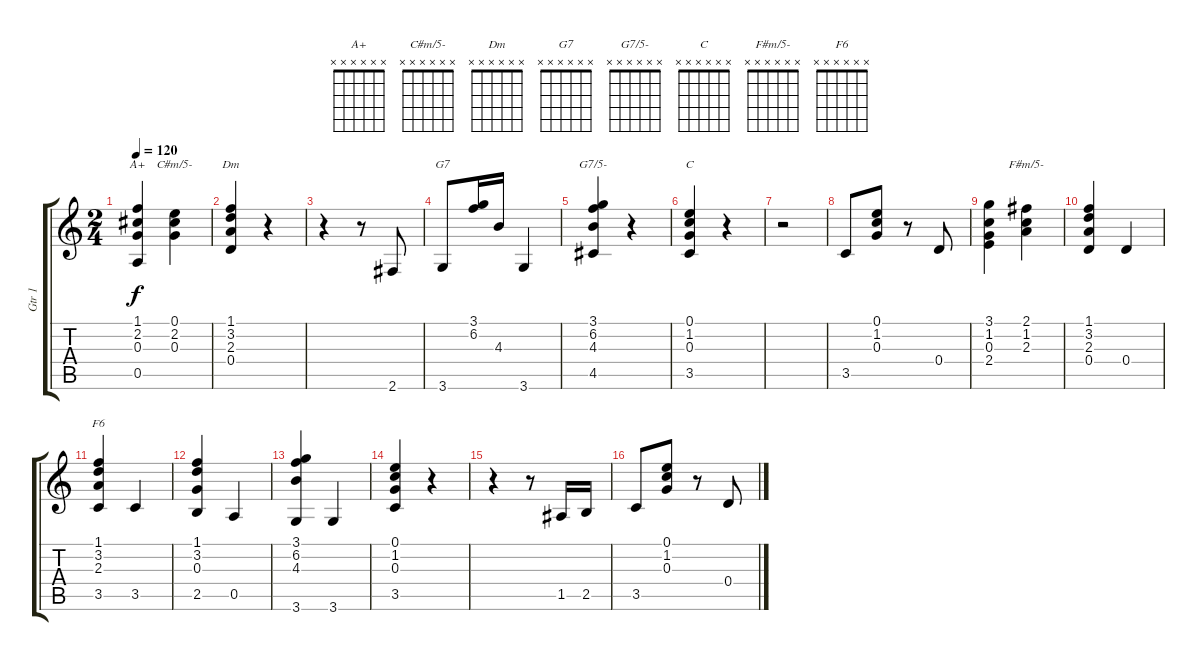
\track ("Gtr 1" "Gtr 1") {instrument acousticguitarnylon}
\staff {score tabs}
\tuning (E4 B3 G3 D3 A2 E2) {hide}
\chord ("A+" x x x x x x) {firstfret 0}
\chord ("C#m/5-" x x x x x x) {firstfret 0}
\chord ("Dm" x x x x x x) {firstfret 0}
\chord ("G7" x x x x x x) {firstfret 0}
\chord ("G7/5-" x x x x x x) {firstfret 0}
\chord ("C" x x x x x x) {firstfret 0}
\chord ("F#m/5-" x x x x x x) {firstfret 0}
\chord ("F6" x x x x x x) {firstfret 0}
\ts (2 4)
\tempo 120
\clef g2
\ks c
(1.1 2.2 0.3 0.5).4{ch "A+" dy f} (0.1 2.2 0.3).4{ch "C#m/5-"} |
(1.1 3.2 2.3 0.4).4{ch "Dm"} r.4 |
r.4 r.8 2.6.8 |
3.6.8{ch "G7"} (3.1 6.2).16 4.3.16 3.6.4 |
(3.1 6.2 4.3 4.5).4{ch "G7/5-"} r.4 |
(0.1 1.2 0.3 3.5).4{ch "C"} r.4 |
r.2 |
3.5.8 (0.1 1.2 0.3).8 r.8 0.4.8 |
(3.1 1.2 0.3 2.4).4 (2.1 1.2 2.3).4{ch "F#m/5-"} |
(1.1 3.2 2.3 0.4).4 0.4.4 |
(1.1 3.2 2.3 3.5).4{ch "F6"} 3.5.4 |
(1.1 3.2 0.3 2.5).4 0.5.4 |
(3.1 6.2 4.3 3.6).4 3.6.4 |
(0.1 1.2 0.3 3.5).4 r.4 |
r.4 r.8 1.5.16 2.5.16 |
3.5.8 (0.1 1.2 0.3).8 r.8 0.4.8
